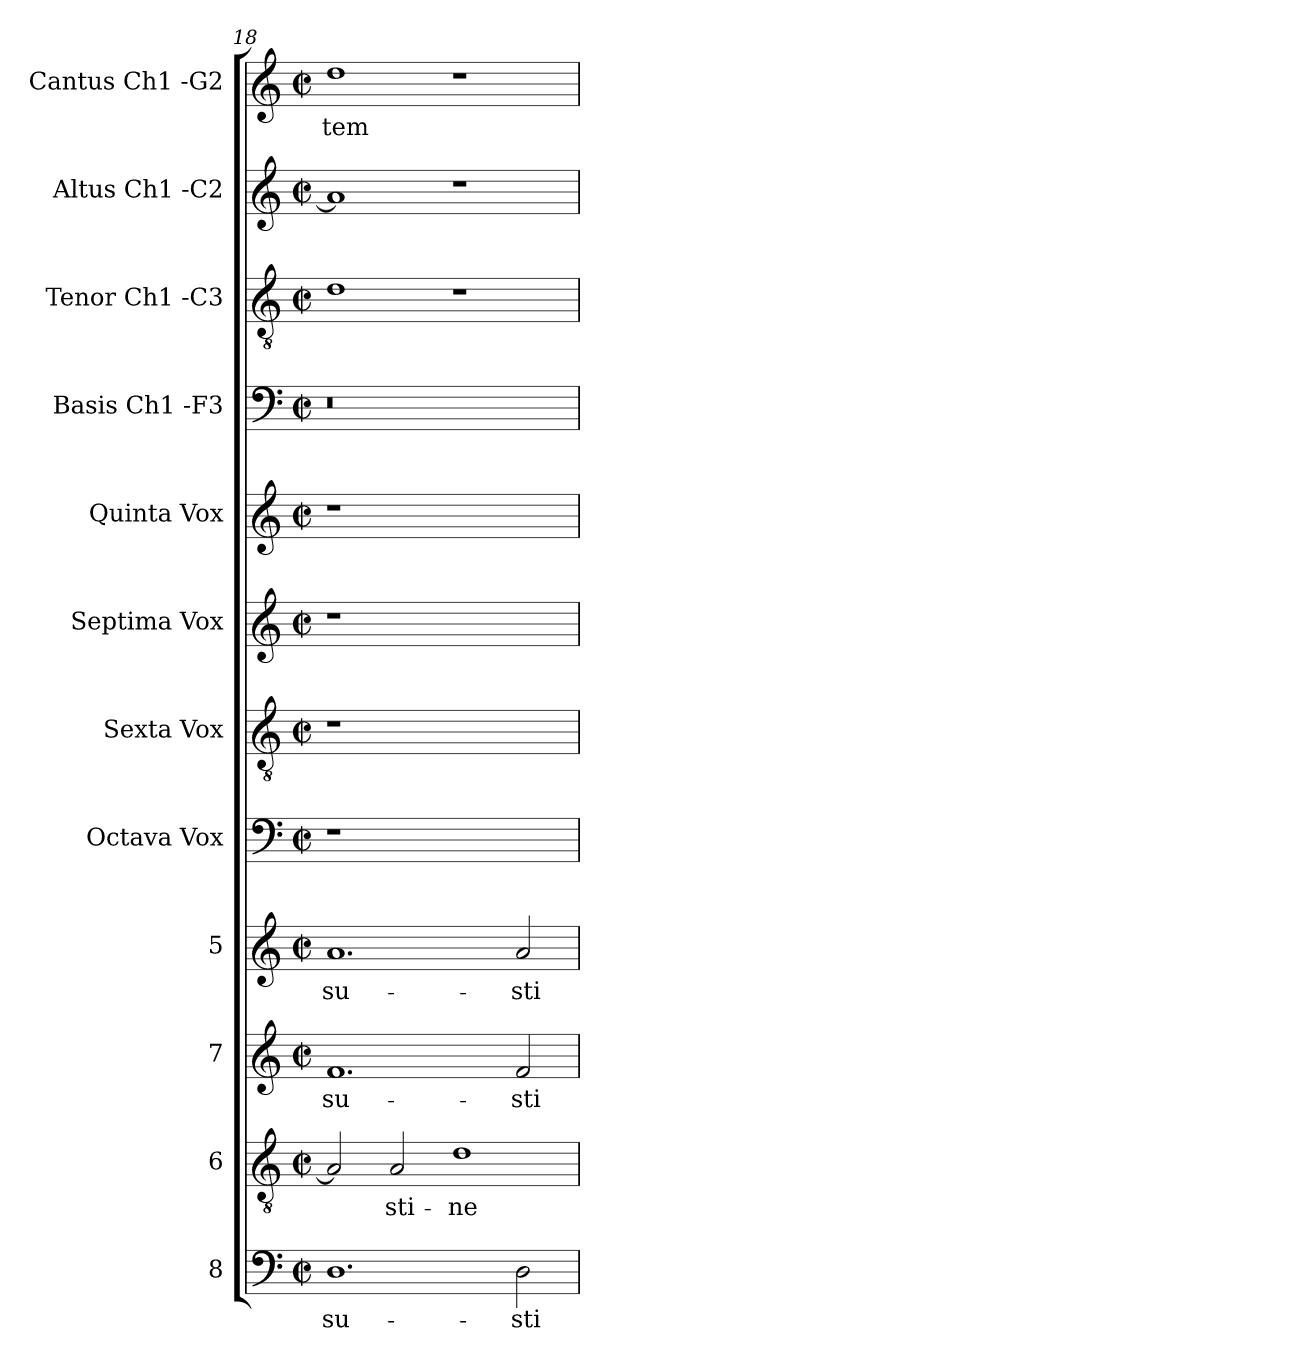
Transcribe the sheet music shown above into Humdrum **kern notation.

**kern	**text	**kern	**text	**kern	**text	**kern	**text	**kern	**kern	**kern	**kern	**kern	**kern	**text	**kern	**text	**kern	**text
*part12	*part12	*part11	*part11	*part10	*part10	*part9	*part9	*part8	*part7	*part6	*part5	*part4	*part3	*part3	*part2	*part2	*part1	*part1
*staff12	*staff12	*staff11	*staff11	*staff10	*staff10	*staff9	*staff9	*staff8	*staff7	*staff6	*staff5	*staff4	*staff3	*staff3	*staff2	*staff2	*staff1	*staff1
*I"8	*	*I"6	*	*I"7	*	*I"5	*	*I"Octava  Vox	*I"Sexta  Vox	*I"Septima  Vox	*I"Quinta  Vox	*I"Basis  Ch1 -F3	*I"Tenor  Ch1 -C3	*	*I"Altus  Ch1 -C2	*	*I"Cantus  Ch1 -G2	*
*	*	*	*	*	*	*	*	*	*	*	*	*I'B	*I'T	*	*I'A	*	*I'C	*
*clefF4	*	*clefGv2	*	*clefG2	*	*clefG2	*	*clefF4	*clefGv2	*clefG2	*clefG2	*clefF4	*clefGv2	*	*clefG2	*	*clefG2	*
*k[]	*	*k[]	*	*k[]	*	*k[]	*	*k[]	*k[]	*k[]	*k[]	*k[]	*k[]	*	*k[]	*	*k[]	*
*C:	*	*C:	*	*C:	*	*C:	*	*C:	*C:	*C:	*C:	*C:	*C:	*	*C:	*	*C:	*
*M2/2	*	*M2/2	*	*M2/2	*	*M2/2	*	*M2/2	*M2/2	*M2/2	*M2/2	*M2/2	*M2/2	*	*M2/2	*	*M2/2	*
*met(c|)	*	*met(c|)	*	*met(c|)	*	*met(c|)	*	*met(c|)	*met(c|)	*met(c|)	*met(c|)	*met(c|)	*met(c|)	*	*met(c|)	*	*met(c|)	*
=18	=18	=18	=18	=18	=18	=18	=18	=18	=18	=18	=18	=18	=18	=18	=18	=18	=18	=18
!	!LO:LY:b:cj	!	!LO:LY:b:cj	!	!LO:LY:b:cj	!	!LO:LY:b:cj	!	!	!	!	!	!	!LO:LY:b:cj	!	!LO:LY:b:cj	!	!LO:LY:b:cj
1.D	su-	2A/]	--	1.f	su-	1.a	su-	1r	1r	1r	1r	0r	1d	.	1a]	.	1dd	tem
!	!	!	!LO:LY:b:cj	!	!	!	!	!	!	!	!	!	!	!	!	!	!	!
.	.	2A/	-sti-	.	.	.	.	.	.	.	.	.	.	.	.	.	.	.
!	!	!	!LO:LY:b:cj	!	!	!	!	!	!	!	!	!	!	!	!	!	!	!
.	.	1d	-ne-	.	.	.	.	1ryy	1ryy	1ryy	1ryy	.	1r	.	1r	.	1r	.
!	!LO:LY:b:cj	!	!	!	!LO:LY:b:cj	!	!LO:LY:b:cj	!	!	!	!	!	!	!	!	!	!	!
2D\	-sti-	.	.	2f/	-sti-	2a/	-sti-	.	.	.	.	.	.	.	.	.	.	.
=	=	=	=	=	=	=	=	=	=	=	=	=	=	=	=	=	=	=
*-	*-	*-	*-	*-	*-	*-	*-	*-	*-	*-	*-	*-	*-	*-	*-	*-	*-	*-
